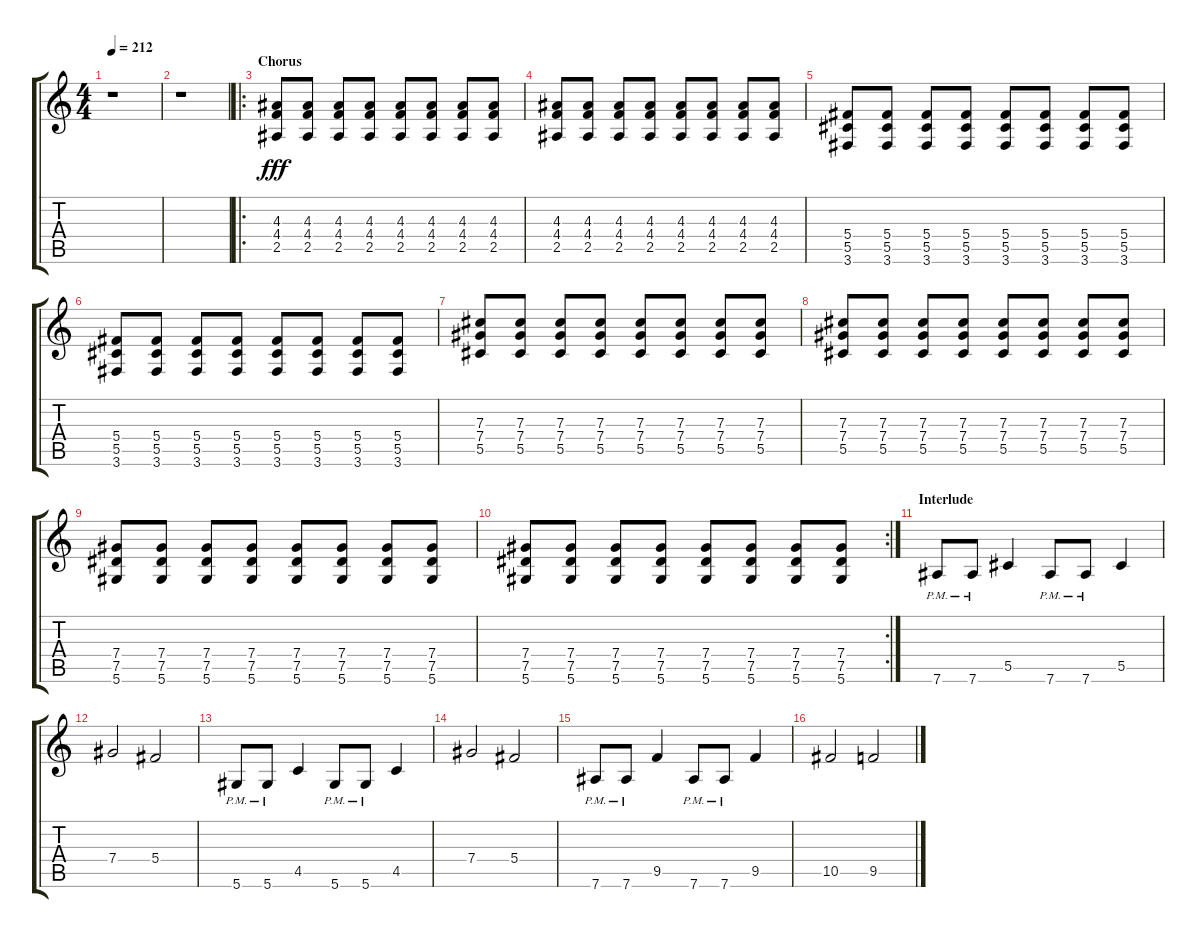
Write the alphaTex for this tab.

\track "" {instrument distortionguitar}
\staff {score tabs}
\tuning (Eb4 Bb3 Gb3 Db3 Ab2 Eb2) {hide}
\ts (4 4)
\tempo 212
\clef g2
\ks c
r.1{dy fff} |
r.1 |
\ro
\section ("" "Chorus")
(4.3 4.4 2.5).8 (4.3 4.4 2.5).8 (4.3 4.4 2.5).8 (4.3 4.4 2.5).8 (4.3 4.4 2.5).8 (4.3 4.4 2.5).8 (4.3 4.4 2.5).8 (4.3 4.4 2.5).8 |
(4.3 4.4 2.5).8 (4.3 4.4 2.5).8 (4.3 4.4 2.5).8 (4.3 4.4 2.5).8 (4.3 4.4 2.5).8 (4.3 4.4 2.5).8 (4.3 4.4 2.5).8 (4.3 4.4 2.5).8 |
(5.4 5.5 3.6).8 (5.4 5.5 3.6).8 (5.4 5.5 3.6).8 (5.4 5.5 3.6).8 (5.4 5.5 3.6).8 (5.4 5.5 3.6).8 (5.4 5.5 3.6).8 (5.4 5.5 3.6).8 |
(5.4 5.5 3.6).8 (5.4 5.5 3.6).8 (5.4 5.5 3.6).8 (5.4 5.5 3.6).8 (5.4 5.5 3.6).8 (5.4 5.5 3.6).8 (5.4 5.5 3.6).8 (5.4 5.5 3.6).8 |
(7.3 7.4 5.5).8 (7.3 7.4 5.5).8 (7.3 7.4 5.5).8 (7.3 7.4 5.5).8 (7.3 7.4 5.5).8 (7.3 7.4 5.5).8 (7.3 7.4 5.5).8 (7.3 7.4 5.5).8 |
(7.3 7.4 5.5).8 (7.3 7.4 5.5).8 (7.3 7.4 5.5).8 (7.3 7.4 5.5).8 (7.3 7.4 5.5).8 (7.3 7.4 5.5).8 (7.3 7.4 5.5).8 (7.3 7.4 5.5).8 |
(7.4 7.5 5.6).8 (7.4 7.5 5.6).8 (7.4 7.5 5.6).8 (7.4 7.5 5.6).8 (7.4 7.5 5.6).8 (7.4 7.5 5.6).8 (7.4 7.5 5.6).8 (7.4 7.5 5.6).8 |
\rc 2
(7.4 7.5 5.6).8 (7.4 7.5 5.6).8 (7.4 7.5 5.6).8 (7.4 7.5 5.6).8 (7.4 7.5 5.6).8 (7.4 7.5 5.6).8 (7.4 7.5 5.6).8 (7.4 7.5 5.6).8 |
\section ("" "Interlude")
7.6{pm}.8 7.6{pm}.8 5.5.4 7.6{pm}.8 7.6{pm}.8 5.5.4 |
7.4.2 5.4.2 |
5.6{pm}.8 5.6{pm}.8 4.5.4 5.6{pm}.8 5.6{pm}.8 4.5.4 |
7.4.2 5.4.2 |
7.6{pm}.8 7.6{pm}.8 9.5.4 7.6{pm}.8 7.6{pm}.8 9.5.4 |
10.5.2 9.5.2
